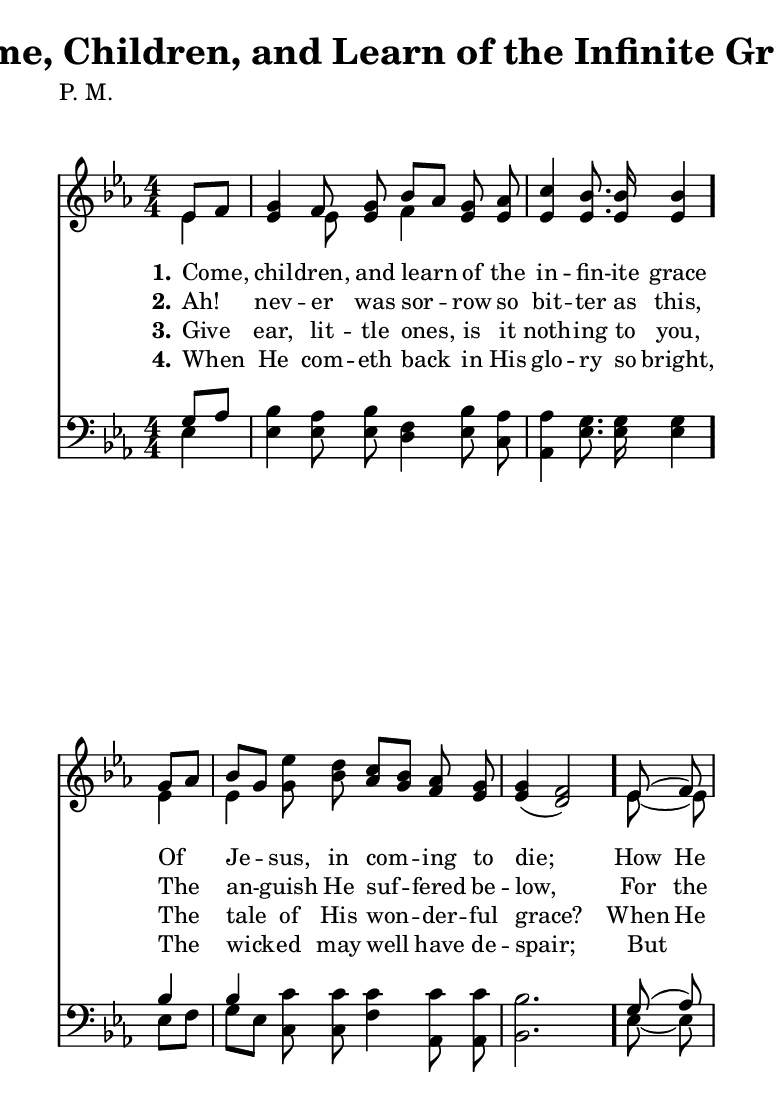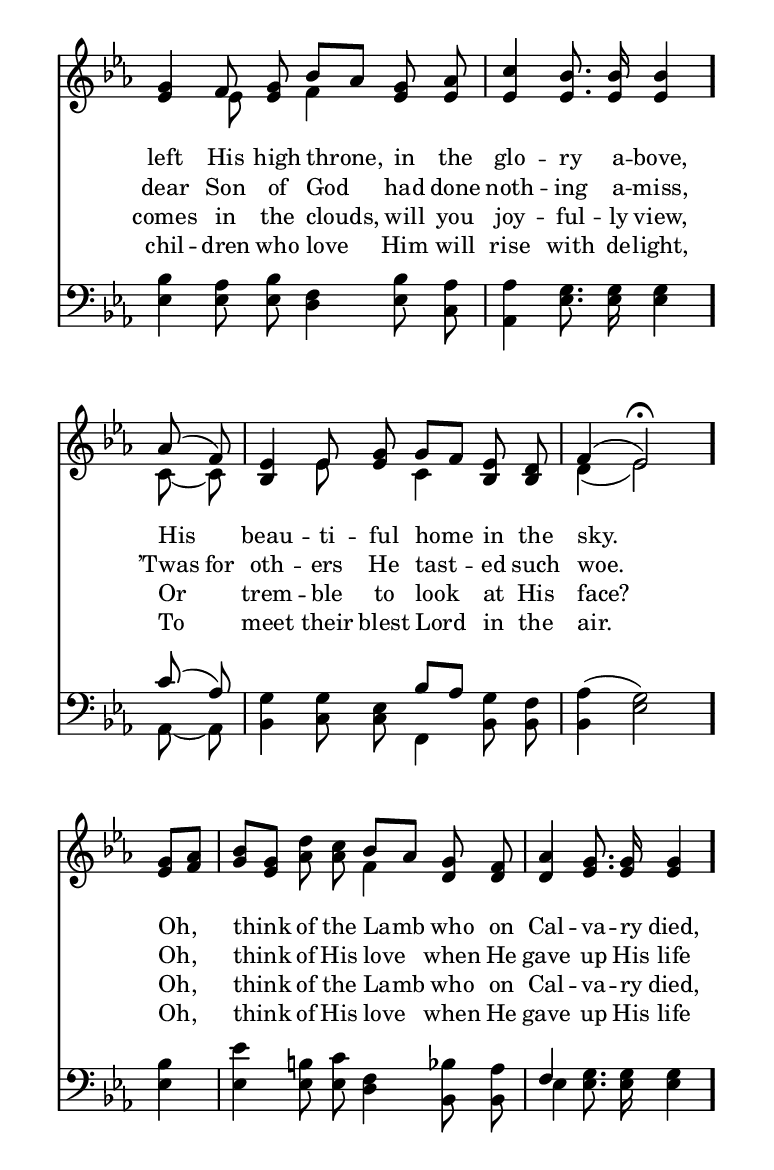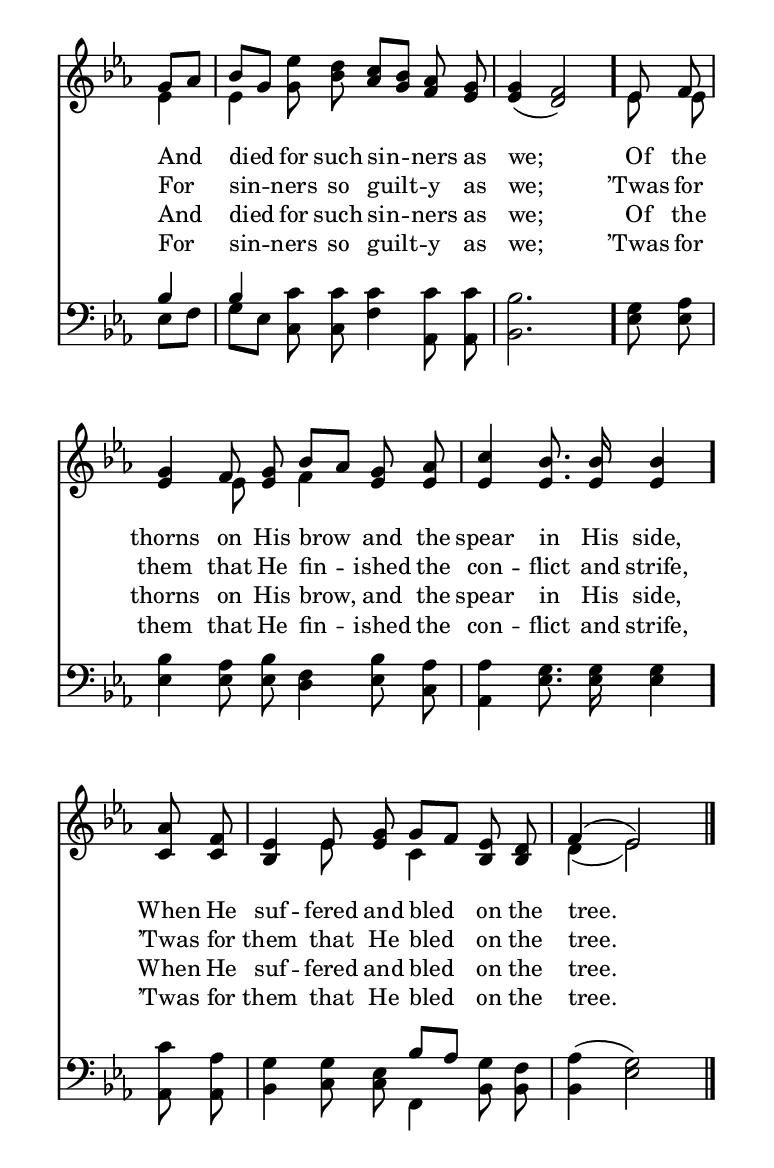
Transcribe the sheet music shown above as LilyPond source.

\include "common/global.ily"
\paper {
  \include "common/paper.ily"
  ragged-last-bottom = ##t
  page-count = #(cond (is-eogsized 2) (#t #f))
  system-count = #(cond (is-eogsized 6) (#t #f))
}

\header{
  %children
  hymnnumber = "299"
  title = "Come, Children, and Learn of the Infinite Grace"
  markuptitle = \markup \center-column { "Come, Children, and Learn of the" "Infinite Grace" \vspace #0.4 }
  tunename = "Grace"
  meter = "P. M."
  poet = ""
  composer = ""
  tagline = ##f
}

ta = { \tempo 4=80 }
tb = { \tempo 4=40 }

global = {
  \include "common/overrides.ily"
  \override Staff.TimeSignature.style = #'numbered
  \time 4/4
  \override Score.MetronomeMark.transparent = ##t % hide all fermata changes too
  \ta
  \key ees \major
  \partial 4
  \autoBeamOff
}

notesSoprano = {
\global
\relative c' {

  ees8[ f] | g4 f8 g bes[ aes] g aes | c4 bes8. bes16 bes4
  g8[ aes] | bes[ g] ees' d c[ bes] aes g | g4( f2)
  ees8( f) | g4 f8 g bes[ aes] g aes | c4 bes8. bes16 bes4
  aes8( f) | ees4 ees8 g g[ f] ees d | f4( \tb ees2\fermata) \ta

  g8[ aes] | bes[ g] d' c bes[ aes] g f | aes4 g8. g16 g4
  g8[ aes] | bes[ g] ees' d c[ bes] aes g | g4( f2)
  ees8 f | g4 f8 g bes[ aes] g aes | c4 bes8. bes16 bes4
  aes8 f | ees4 ees8 g g[ f] ees d | f4( ees2)

  \bar "|."

}
}

notesAlto = {
\global
\relative e' {

  ees4 | ees ees8 ees f4 ees8 ees | ees4 ees8. ees16 ees4
  ees4 | ees g8 bes aes[ g] f ees | ees4( d2)
  ees8 ~ ees | ees4 ees8 ees f4 ees8 ees | ees4 ees8. ees16 ees4
  c8 ~ c | bes4 ees8 ees c4 bes8 bes | d4( ees2)

  ees8[ f] | g[ ees] aes aes f4 d8 d | d4 ees8. ees16 ees4
  ees4 | ees g8 bes aes[ g] f ees | ees4( d2)
  ees8 ees | ees4 ees8 ees f4 ees8 ees | ees4 ees8. ees16 ees4
  c8 c | bes4 ees8 ees c4 bes8 bes | d4( ees2)

}
}

notesTenor = {
\global
\relative a {

  g8[ aes] | bes4 aes8 bes f4 bes8 aes | aes4 g8. g16 g4
  bes4 | bes c8 c c4 c8 c bes2.
  g8( aes) | bes4 aes8 bes f4 bes8 aes | aes4 g8. g16 g4
  c8( aes) | g4 g8 ees bes'8[ aes] g f | aes4( g2)

  bes4 | ees b8 c f,4 bes8 aes | f4 g8. g16 g4
  bes4 | bes c8 c c4 c8 c bes2.
  g8 aes | bes4 aes8 bes f4 bes8 aes | aes4 g8. g16 g4
  c8 aes | g4 g8 ees bes'8[ aes] g f | aes4( g2)

}
}

notesBass = {
\global
\relative f {

  ees4 | ees4 ees8 ees d4 ees8 c | aes4 ees'8. ees16 ees4
  ees8[ f] | g[ ees] c c f4 aes,8 aes | bes2.
  ees8 ~ ees | ees4 ees8 ees d4 ees8 c | aes4 ees'8. ees16 ees4
  aes,8 ~ aes | bes4 c8 c f,4 bes8 bes | bes4( ees2)

  ees4 | ees ees8 ees d4 bes8 bes | ees4 ees8. ees16 ees4
  ees8[ f] | g[ ees] c c f4 aes,8 aes | bes2.
  ees8 ees | ees4 ees8 ees d4 ees8 c | aes4 ees'8. ees16 ees4
  aes,8 aes | bes4 c8 c f,4 bes8 bes | bes4( ees2)

}
}

wordsA = \lyricmode {
\set stanza = "1."

Come, chil -- dren, and learn of the in -- fin -- ite grace \bar "."
Of Je -- sus, in com -- ing to die; \bar "."
{ \mon } How He { \moff } left His high throne, in the glo -- ry a -- bove, \bar "."
His beau -- ti -- ful home in the sky. \bar "."
Oh, think of the Lamb who on Cal -- va -- ry died, \bar "."
And died for such sin -- ners as we; \bar "."
Of the thorns on His brow and the spear in His side, \bar "."
When He suf -- fered and bled on the tree. \bar "."

}

wordsB = \lyricmode {
\set stanza = "2."

Ah! nev -- er was sor -- row so bit -- ter as this,
The an -- guish He suf -- fered be -- low,
{ \mon } For the { \moff } dear Son of God had done noth -- ing a -- miss,
{ \mon } ’Twas for { \moff } oth -- ers He tast -- ed such woe.
Oh, think of His love when He gave up His life
For sin -- ners so guilt -- y as we;
’Twas for them that He fin -- ished the con -- flict and strife,
’Twas for them that He bled on the tree.

}

wordsC = \lyricmode {
\set stanza = "3."

Give ear, lit -- tle ones, is it noth -- ing to you,
The tale of His won -- der -- ful grace?
{ \mon } When He { \moff } comes in the clouds, will you joy -- ful -- ly view,
Or trem -- ble to look at His face?
Oh, think of the Lamb who on Cal -- va -- ry died,
And died for such sin -- ners as we;
Of the thorns on His brow, and the spear in His side,
When He suf -- fered and bled on the tree.

}

wordsD = \lyricmode {
\set stanza = "4."

When He com -- eth back in His glo -- ry so bright,
The wick -- ed may well have de -- spair;
But chil -- dren who love Him will rise with de -- light,
To meet their blest Lord in the air.
Oh, think of His love when He gave up His life
For sin -- ners so guilt -- y as we;
’Twas for them that He fin -- ished the con -- flict and strife,
’Twas for them that He bled on the tree.

}

\score {
  \context ChoirStaff <<
    \context Staff = upper <<
      \set Staff.autoBeaming = ##f
      \set ChoirStaff.systemStartDelimiter = #'SystemStartBar
      \set ChoirStaff.printPartCombineTexts = ##f
      \partcombine #'(2 . 11) \notesSoprano \notesAlto
      \context NullVoice = sopranos { \voiceOne << \notesSoprano >> }
      \context Lyrics = one   \lyricsto sopranos \wordsA
      \context Lyrics = two   \lyricsto sopranos \wordsB
      \context Lyrics = three \lyricsto sopranos \wordsC
      \context Lyrics = four  \lyricsto sopranos \wordsD
    >>
    \context Staff = men <<
      \set Staff.autoBeaming = ##f
      \clef bass
      \set ChoirStaff.printPartCombineTexts = ##f
      \partcombine #'(2 . 11) \notesTenor \notesBass
    >>
  >>
  \layout {
    \include "common/layout.ily"
  }
  \midi{
    \include "common/midi.ily"
  }
}

\version "2.19.49"  % necessary for upgrading to future LilyPond versions.

% vi:set et ts=2 sw=2 ai nocindent syntax=lilypond:
